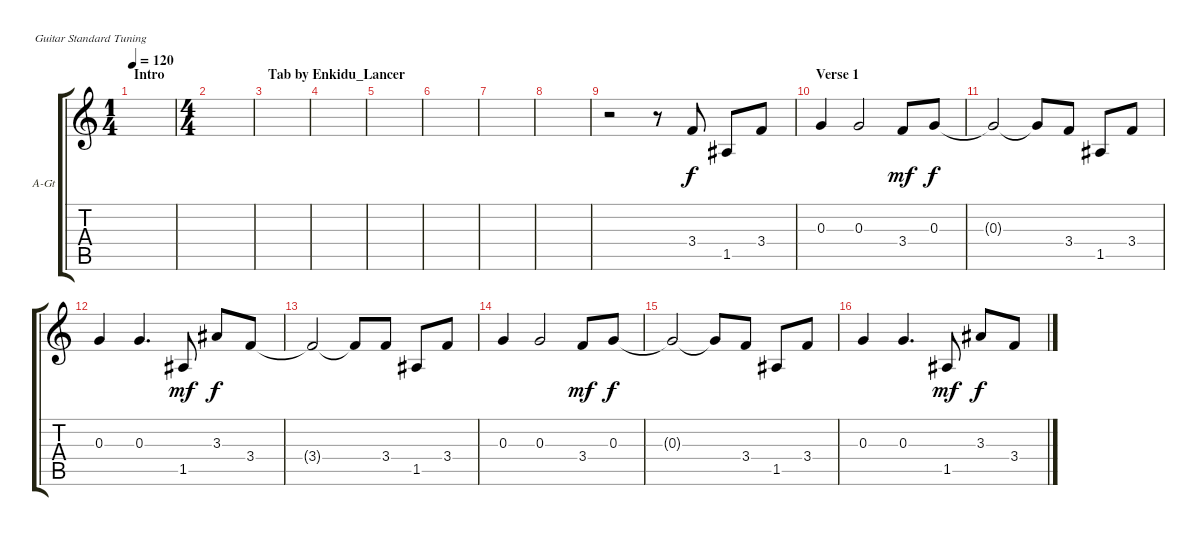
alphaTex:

\bracketExtendMode groupsimilarinstruments
\firstSystemTrackNameOrientation horizontal
\otherSystemsTrackNameOrientation horizontal
\track ("Acoustic Guitar" "A-Gt") {instrument acousticguitarnylon}
\staff {score tabs}
\tuning (E4 B3 G3 D3 A2 E2)
\ts (1 4)
\section ("" "Intro")
\tempo 120
\clef g2
\scale
0.395904
\ks c
|
\ts (4 4)
\scale
0.395904 |
\section ("" "Tab by Enkidu_Lancer")
\scale
0.208191 |
\scale
0.333333 |
\scale
0.333333 |
\scale
0.333333 |
\scale
0.333333 |
\scale
0.333333 |
\scale
0.333333 r.2 r.8 3.4.8 1.5.8 3.4.8 |
\section ("" "Verse 1")
\scale
0.333333 0.3.4 0.3.2 3.4.8{dy mf} 0.3.8{dy f} |
\scale
0.333333 0.3{t}.2 0.3{t}.8 3.4.8 1.5.8 3.4.8 |
\scale
0.333333 0.3.4 0.3.4{d} 1.5.8{dy mf} 3.3.8{dy f} 3.4.8 |
\scale
0.333333 3.4{t}.2 3.4{t}.8 3.4.8 1.5.8 3.4.8 |
\scale
0.333333 0.3.4 0.3.2 3.4.8{dy mf} 0.3.8{dy f} |
\scale
0.333333 0.3{t}.2 0.3{t}.8 3.4.8 1.5.8 3.4.8 |
\scale
0.333333 0.3.4 0.3.4{d} 1.5.8{dy mf} 3.3.8{dy f} 3.4.8
